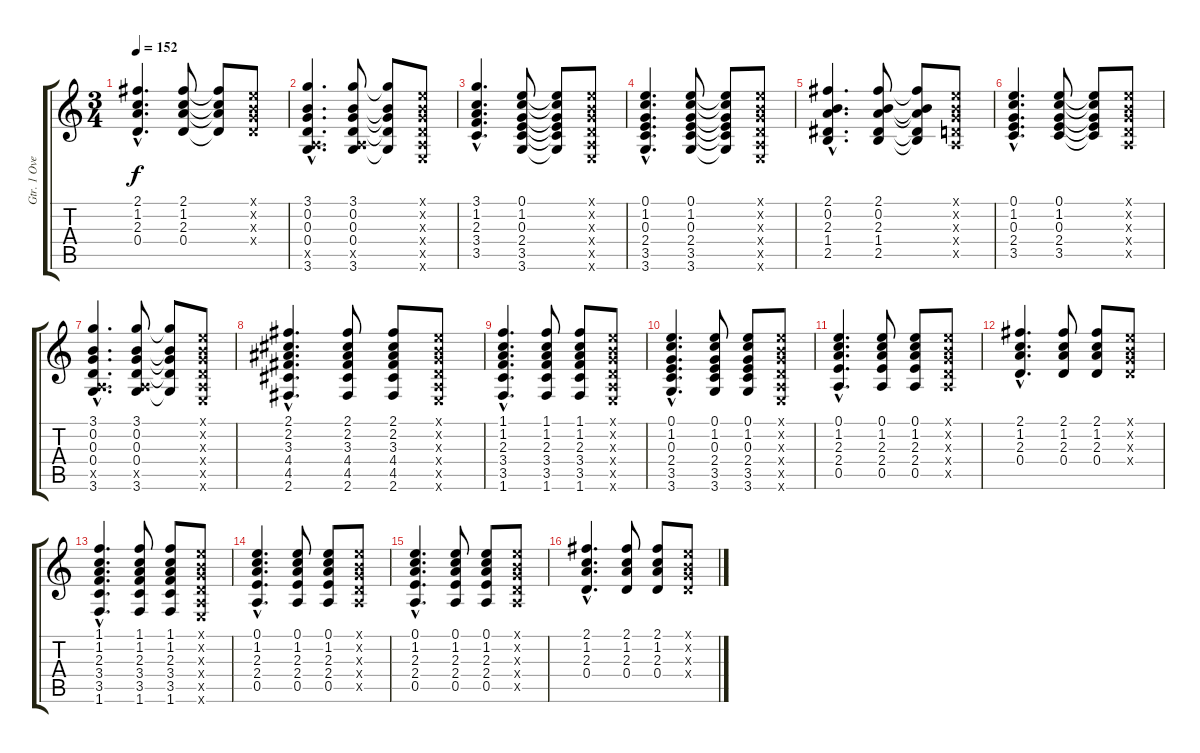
\track ("Gtr. 1 Overdub" "Gtr. 1 Ove") {instrument acousticguitarnylon}
\staff {score tabs}
\tuning (E4 B3 G3 D3 A2 E2) {hide}
\ts (3 4)
\tempo 152
\clef g2
\ks c
(2.1{hac} 1.2{hac} 2.3{hac} 0.4{hac}).4{d dy f} (2.1 1.2 2.3 0.4).8 (2.1{t} 1.2{t} 2.3{t} 0.4{t}).8 (0.1{x} 0.2{x} 0.3{x} 0.4{x}).8 |
(3.1{hac} 0.2{hac} 0.3{hac} 0.4{hac} 0.5{hac x} 3.6{hac}).4{d} (3.1 0.2 0.3 0.4 0.5{x} 3.6).8 (3.1{t} 0.2{t} 0.3{t} 0.4{t} 3.6{t}).8 (0.1{x} 0.2{x} 0.3{x} 0.4{x} 0.5{x} 0.6{x}).8 |
(3.1{hac} 1.2{hac} 2.3{hac} 3.4{hac} 3.5{hac}).4{d} (0.1 1.2 0.3 2.4 3.5 3.6).8 (0.1{t} 1.2{t} 0.3{t} 2.4{t} 3.5{t} 3.6{t}).8 (0.1{x} 0.2{x} 0.3{x} 0.4{x} 0.5{x} 0.6{x}).8 |
(0.1{hac} 1.2{hac} 0.3{hac} 2.4{hac} 3.5{hac} 3.6{hac}).4{d} (0.1 1.2 0.3 2.4 3.5 3.6).8 (0.1{t} 1.2{t} 0.3{t} 2.4{t} 3.5{t} 3.6{t}).8 (0.1{x} 0.2{x} 0.3{x} 0.4{x} 0.5{x} 0.6{x}).8 |
(2.1{hac} 0.2{hac} 2.3{hac} 1.4{hac} 2.5{hac}).4{d} (2.1 0.2 2.3 1.4 2.5).8 (2.1{t} 0.2{t} 2.3{t} 1.4{t} 2.5{t}).8 (0.1{x} 0.2{x} 0.3{x} 0.4{x} 0.5{x}).8 |
(0.1{hac} 1.2{hac} 0.3{hac} 2.4{hac} 3.5{hac}).4{d} (0.1 1.2 0.3 2.4 3.5).8 (0.1{t} 1.2{t} 0.3{t} 2.4{t} 3.5{t}).8 (0.1{x} 0.2{x} 0.3{x} 0.4{x} 0.5{x}).8 |
(3.1{hac} 0.2{hac} 0.3{hac} 0.4{hac} 0.5{hac x} 3.6{hac}).4{d} (3.1 0.2 0.3 0.4 0.5{x} 3.6).8 (3.1{t} 0.2{t} 0.3{t} 0.4{t} 3.6{t}).8 (0.1{x} 0.2{x} 0.3{x} 0.4{x} 0.5{x} 0.6{x}).8 |
(2.1{hac} 2.2{hac} 3.3{hac} 4.4{hac} 4.5{hac} 2.6{hac}).4{d} (2.1 2.2 3.3 4.4 4.5 2.6).8 (2.1 2.2 3.3 4.4 4.5 2.6).8 (0.1{x} 0.2{x} 0.3{x} 0.4{x} 0.5{x} 0.6{x}).8 |
(1.1{hac} 1.2{hac} 2.3{hac} 3.4{hac} 3.5{hac} 1.6{hac}).4{d} (1.1 1.2 2.3 3.4 3.5 1.6).8 (1.1 1.2 2.3 3.4 3.5 1.6).8 (0.1{x} 0.2{x} 0.3{x} 0.4{x} 0.5{x} 0.6{x}).8 |
(0.1{hac} 1.2{hac} 0.3{hac} 2.4{hac} 3.5{hac} 3.6{hac}).4{d} (0.1 1.2 0.3 2.4 3.5 3.6).8 (0.1 1.2 0.3 2.4 3.5 3.6).8 (0.1{x} 0.2{x} 0.3{x} 0.4{x} 0.5{x} 0.6{x}).8 |
(0.1{hac} 1.2{hac} 2.3{hac} 2.4{hac} 0.5{hac}).4{d} (0.1 1.2 2.3 2.4 0.5).8 (0.1 1.2 2.3 2.4 0.5).8 (0.1{x} 0.2{x} 0.3{x} 0.4{x} 0.5{x}).8 |
(2.1{hac} 1.2{hac} 2.3{hac} 0.4{hac}).4{d} (2.1 1.2 2.3 0.4).8 (2.1 1.2 2.3 0.4).8 (0.1{x} 0.2{x} 0.3{x} 0.4{x}).8 |
(1.1{hac} 1.2{hac} 2.3{hac} 3.4{hac} 3.5{hac} 1.6{hac}).4{d} (1.1 1.2 2.3 3.4 3.5 1.6).8 (1.1 1.2 2.3 3.4 3.5 1.6).8 (0.1{x} 0.2{x} 0.3{x} 0.4{x} 0.5{x} 0.6{x}).8 |
(0.1{hac} 1.2{hac} 2.3{hac} 2.4{hac} 0.5{hac}).4{d} (0.1 1.2 2.3 2.4 0.5).8 (0.1 1.2 2.3 2.4 0.5).8 (0.1{x} 0.2{x} 0.3{x} 0.4{x} 0.5{x}).8 |
(0.1{hac} 1.2{hac} 2.3{hac} 2.4{hac} 0.5{hac}).4{d} (0.1 1.2 2.3 2.4 0.5).8 (0.1 1.2 2.3 2.4 0.5).8 (0.1{x} 0.2{x} 0.3{x} 0.4{x} 0.5{x}).8 |
(2.1{hac} 1.2{hac} 2.3{hac} 0.4{hac}).4{d} (2.1 1.2 2.3 0.4).8 (2.1 1.2 2.3 0.4).8 (0.1{x} 0.2{x} 0.3{x} 0.4{x}).8
